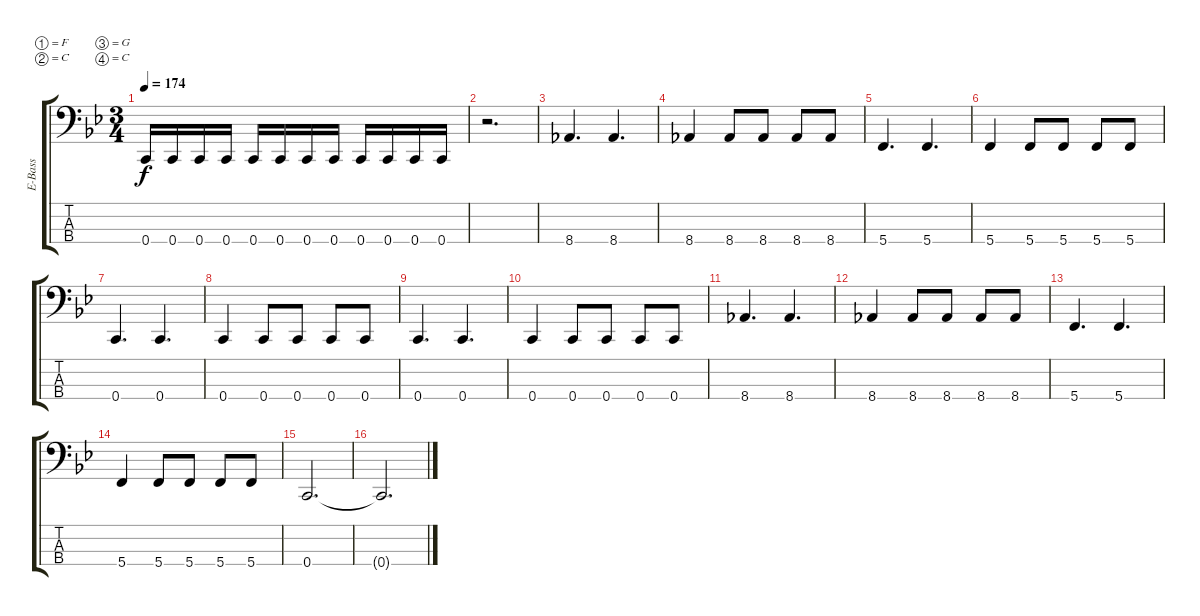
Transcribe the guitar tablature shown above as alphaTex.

\bracketExtendMode groupsimilarinstruments
\track ("Mike D'Antonio" "E-Bass") {instrument electricbasspick}
\staff {score tabs}
\tuning (F2 C2 G1 C1)
\ts (3 4)
\tempo 174
\clef f4
\ks bb
0.4{acc forcenatural}.16{dy f} 0.4{acc forcenatural}.16 0.4{acc forcenatural}.16 0.4{acc forcenatural}.16 0.4{acc forcenatural}.16 0.4{acc forcenatural}.16 0.4{acc forcenatural}.16 0.4{acc forcenatural}.16 0.4{acc forcenatural}.16 0.4{acc forcenatural}.16 0.4{acc forcenatural}.16 0.4{acc forcenatural}.16 |
r.2{d} |
8.4{acc b}.4{d} 8.4{acc b}.4{d} |
8.4{acc b}.4 8.4{acc b}.8 8.4{acc b}.8 8.4{acc b}.8 8.4{acc b}.8 |
5.4{acc forcenatural}.4{d} 5.4{acc forcenatural}.4{d} |
5.4{acc forcenatural}.4 5.4{acc forcenatural}.8 5.4{acc forcenatural}.8 5.4{acc forcenatural}.8 5.4{acc forcenatural}.8 |
0.4{acc forcenatural}.4{d} 0.4{acc forcenatural}.4{d} |
0.4{acc forcenatural}.4 0.4{acc forcenatural}.8 0.4{acc forcenatural}.8 0.4{acc forcenatural}.8 0.4{acc forcenatural}.8 |
0.4{acc forcenatural}.4{d} 0.4{acc forcenatural}.4{d} |
0.4{acc forcenatural}.4 0.4{acc forcenatural}.8 0.4{acc forcenatural}.8 0.4{acc forcenatural}.8 0.4{acc forcenatural}.8 |
8.4{acc b}.4{d} 8.4{acc b}.4{d} |
8.4{acc b}.4 8.4{acc b}.8 8.4{acc b}.8 8.4{acc b}.8 8.4{acc b}.8 |
5.4{acc forcenatural}.4{d} 5.4{acc forcenatural}.4{d} |
5.4{acc forcenatural}.4 5.4{acc forcenatural}.8 5.4{acc forcenatural}.8 5.4{acc forcenatural}.8 5.4{acc forcenatural}.8 |
0.4{acc forcenatural}.2{d} |
0.4{t acc forcenatural}.2{d}
